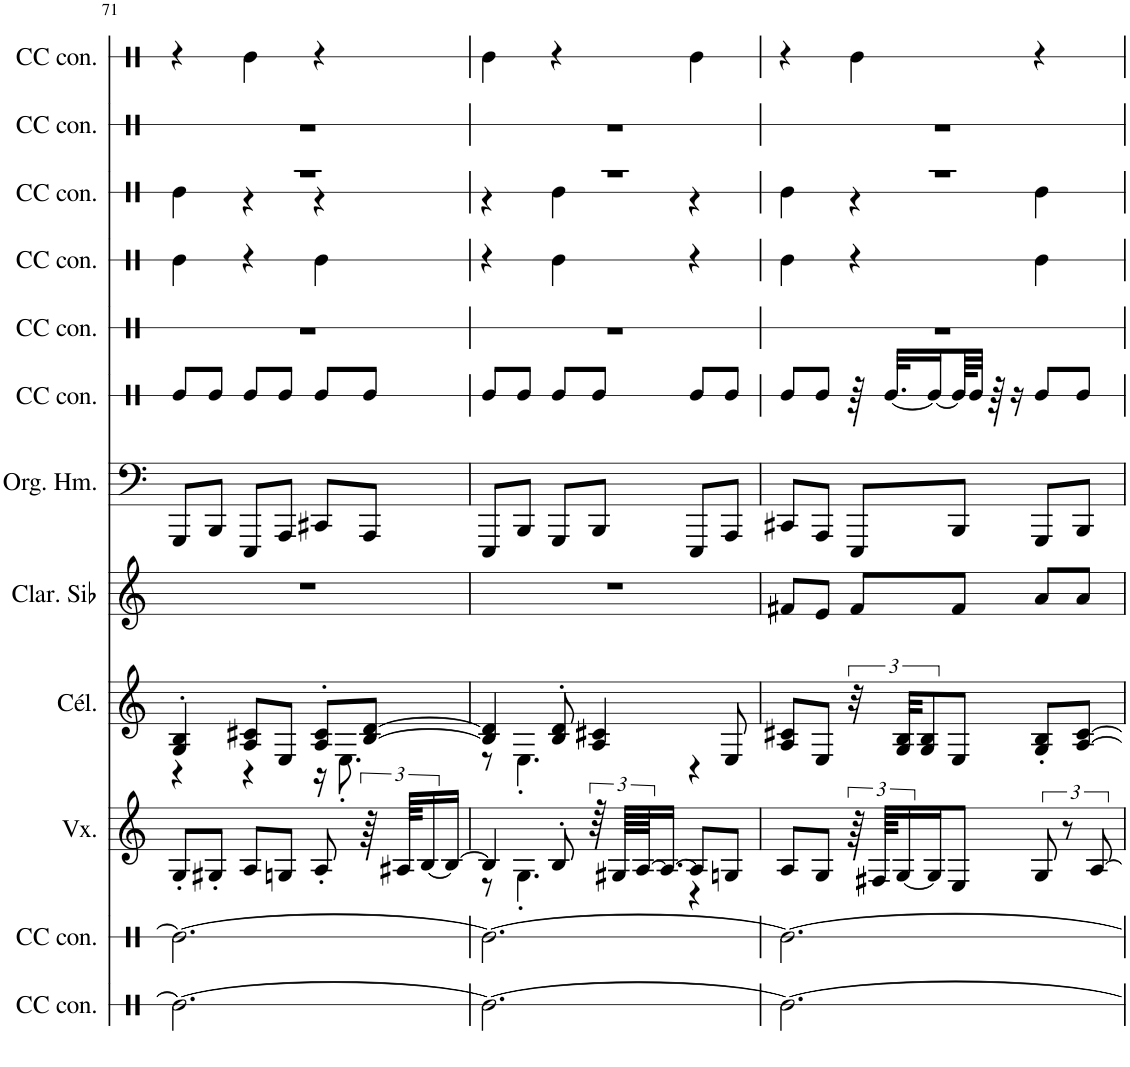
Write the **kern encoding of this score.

**kern	**kern	**kern	**kern	**kern	**kern	**kern	**kern	**kern	**kern	**kern	**kern
*part12	*part11	*part10	*part9	*part8	*part7	*part6	*part5	*part4	*part3	*part2	*part1
*staff12	*staff11	*staff10	*staff9	*staff8	*staff7	*staff6	*staff5	*staff4	*staff3	*staff2	*staff1
*I"Caisse claire de concert, Thunder	*I"Caisse claire de concert, Rain	*I"Voix, Guitar	*I"Célesta, Rhoades	*I"Clarinette en Sib	*I"Orgue Hammond, Bass	*I"Caisse claire de concert, Ride Cymbal 1	*I"Caisse claire de concert, Crash Cymbal	*I"Caisse claire de concert, Snare and Toms	*I"Caisse claire de concert, Pedal Hi Hat	*I"Caisse claire de concert, Alternate Ride	*I"Caisse claire de concert, Bass Drum
*I'CC con.	*I'CC con.	*I'Vx.	*I'Cél.	*I'Clar. Sib	*I'Org. Hm.	*I'CC con.	*I'CC con.	*I'CC con.	*I'CC con.	*I'CC con.	*I'CC con.
!!LO:PB:g=z
*clefX	*clefX	*clefG2	*clefG2	*clefG2	*clefF4	*clefX	*clefX	*clefX	*clefX	*clefX	*clefX
*	*	*	*Trd-7c-12	*Trd1c2	*	*	*	*	*	*	*
*k[]	*k[]	*k[]	*k[]	*k[]	*k[]	*k[]	*k[]	*k[]	*k[]	*k[]	*k[]
*M3/4	*M3/4	*M3/4	*M3/4	*M3/4	*M3/4	*M3/4	*M3/4	*M3/4	*M3/4	*M3/4	*M3/4
=71	=71	=71	=71	=71	=71	=71	=71	=71	=71	=71	=71
*	*	*	*^	*	*	*	*	*	*^	*	*
2.Re\_	2.Re\_	8G'/L	4G/' 4B/'	4r	2.r	8GGG/L	8Re/L	2.r	4Re\	2.r	4Re\	2.r	4r
.	.	8G#X'/J	.	.	.	8BBB/J	8Re/J	.	.	.	.	.	.
.	.	8A/L	8A/ 8c#X/L	4r	.	8EEE/L	8Re/L	.	4r	.	4r	.	4Re\
.	.	8Gn/J	8E/J	.	.	8AAA/J	8Re/J	.	.	.	.	.	.
.	.	8A'/	8A/' 8c#/'L	16r	.	8CC#X/L	8Re/L	.	4Re\	.	4r	.	4r
.	.	.	.	8.E'\	.	.	.	.	.	.	.	.	.
.	.	96r	[8B/ [8d/J	.	.	8AAA/J	8Re/J	.	.	.	.	.	.
.	.	96A#X/KKLL	.	.	.	.	.	.	.	.	.	.	.
.	.	[24B/	.	.	.	.	.	.	.	.	.	.	.
.	.	16B/JJ_	.	.	.	.	.	.	.	.	.	.	.
=72	=72	=72	=72	=72	=72	=72	=72	=72	=72	=72	=72	=72	=72
*	*	*^	*	*	*	*	*	*	*	*	*	*	*
2.Re\_	2.Re\_	4B/]	8r	4B/] 4d/]	8r	2.r	8EEE/L	8Re/L	2.r	4r	2.r	4r	2.r	4Re\
.	.	.	4.G'\	.	4.E'\	.	8BBB/J	8Re/J	.	.	.	.	.	.
.	.	8B'/	.	8B/' 8d/'	.	.	8GGG/L	8Re/L	.	4Re\	.	4Re\	.	4r
.	.	96r	.	4A/ 4c#X/	.	.	8BBB/J	8Re/J	.	.	.	.	.	.
.	.	96G#X/LLLL	.	.	.	.	.	.	.	.	.	.	.	.
.	.	[96A/JJ	.	.	.	.	.	.	.	.	.	.	.	.
.	.	16.A/JJ_	.	.	.	.	.	.	.	.	.	.	.	.
.	.	8A/L]	4r	.	4r	.	8EEE/L	8Re/L	.	4r	.	4r	.	4Re\
.	.	8Gn/J	.	8E/	.	.	8AAA/J	8Re/J	.	.	.	.	.	.
*	*	*v	*v	*	*	*	*	*	*	*	*	*	*	*
*	*	*	*v	*v	*	*	*	*	*	*	*	*	*
=73	=73	=73	=73	=73	=73	=73	=73	=73	=73	=73	=73	=73
2.Re\_	2.Re\_	8A/L	8A/ 8c#X/L	8f#X/L	8CC#X/L	8Re/L	2.r	4Re\	2.r	4Re\	2.r	4r
.	.	8G/J	8E/J	8e/J	8AAA/J	8Re/J	.	.	.	.	.	.
.	.	96r	48r	8f#/L	8EEE/L	64r	.	4r	.	4r	.	4Re\
.	.	96F#X/KKLL	.	.	.	.	.	.	.	.	.	.
.	.	.	.	.	.	[32.Re/KLL	.	.	.	.	.	.
.	.	[24G/	48G/ 48B/KKL	.	.	.	.	.	.	.	.	.
.	.	.	12G/ 12B/	.	.	.	.	.	.	.	.	.
.	.	16G/J]	.	.	.	16Re/_	.	.	.	.	.	.
.	.	8E/J	8E/J	8f#/J	8BBB/J	64Re/KL]	.	.	.	.	.	.
.	.	.	.	.	.	32Re/JJJ	.	.	.	.	.	.
.	.	.	.	.	.	64r	.	.	.	.	.	.
.	.	.	.	.	.	16r	.	.	.	.	.	.
.	.	12G/	8G/' 8B/'L	8a/L	8GGG/L	8Re/L	.	4Re\	.	4Re\	.	4r
.	.	12r	.	.	.	.	.	.	.	.	.	.
.	.	.	[8A/ [8c#/J	8a/J	8BBB/J	8Re/J	.	.	.	.	.	.
.	.	[12A/	.	.	.	.	.	.	.	.	.	.
*	*	*	*	*	*	*	*	*	*v	*v	*	*
=	=	=	=	=	=	=	=	=	=	=	=
*-	*-	*-	*-	*-	*-	*-	*-	*-	*-	*-	*-
